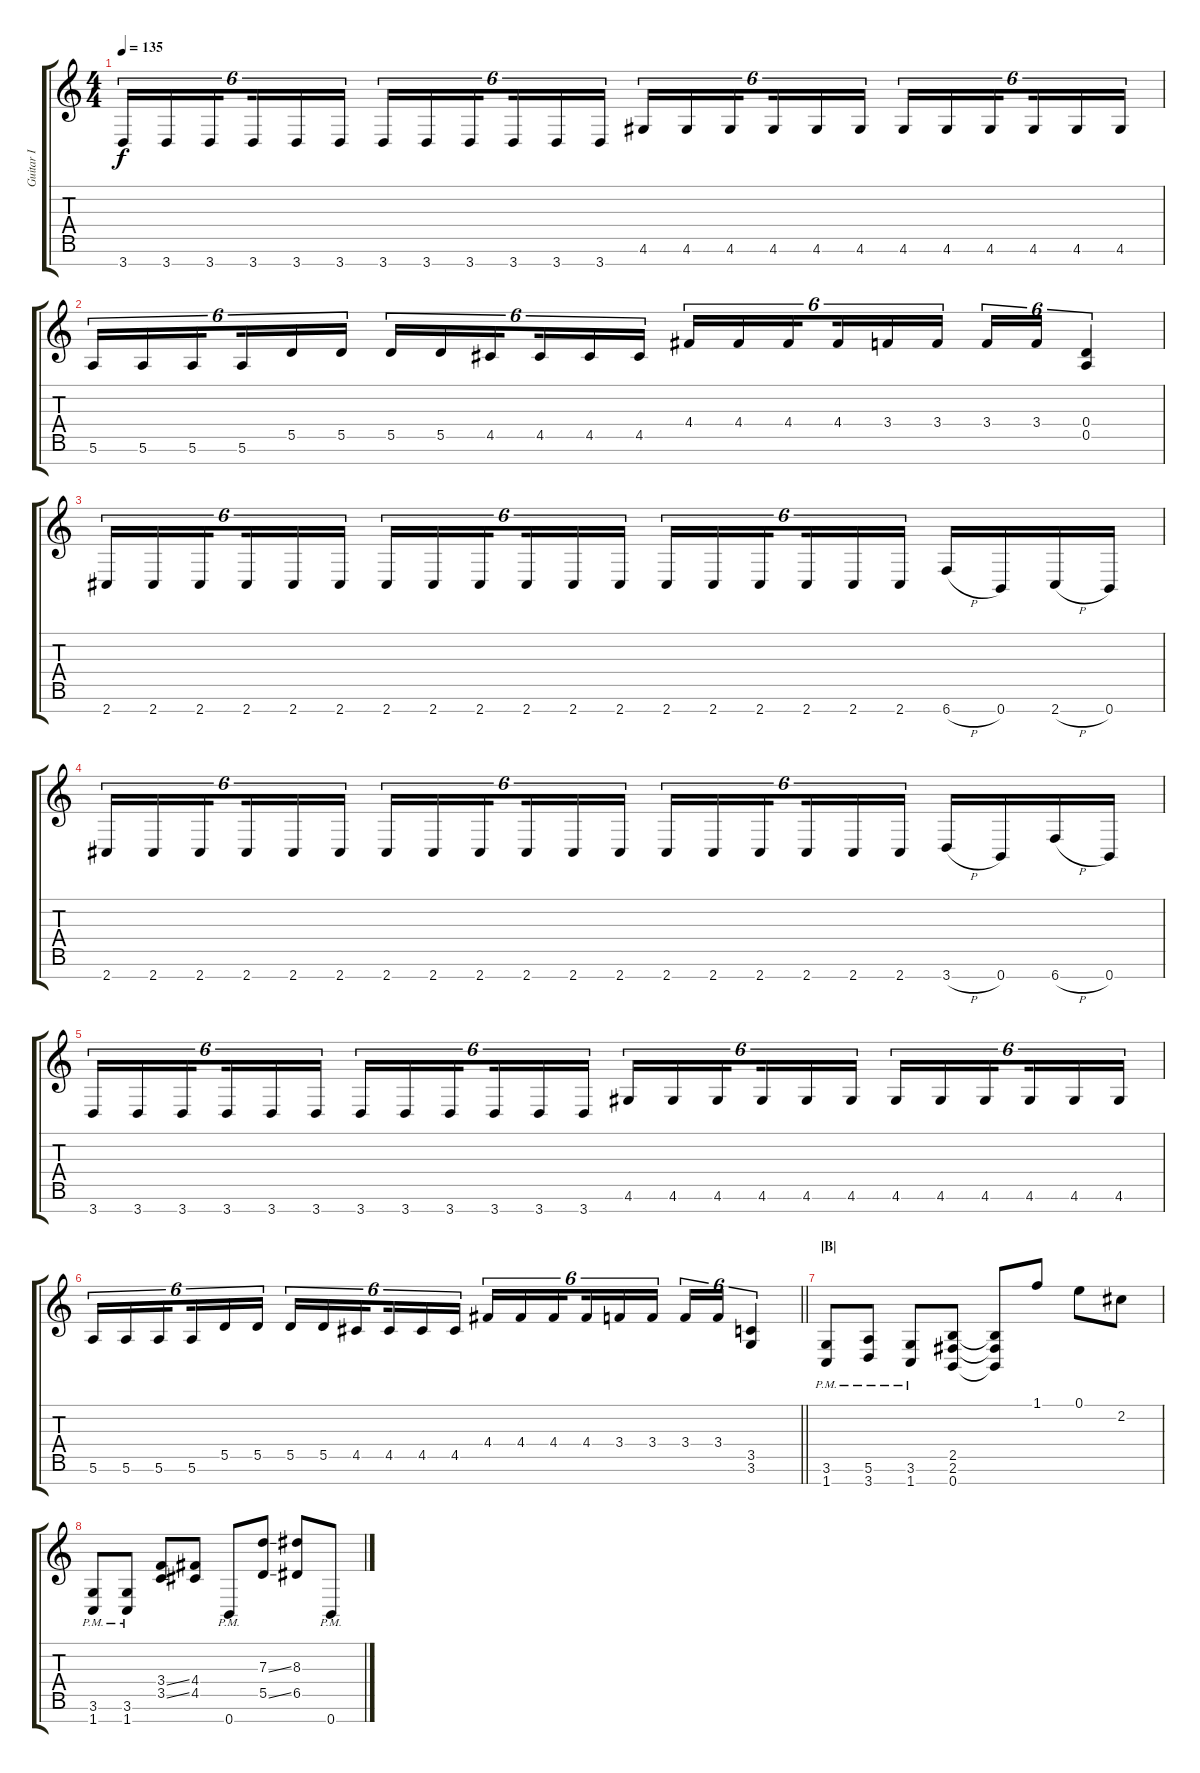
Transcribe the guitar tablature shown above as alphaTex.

\track ("Guitar I" "Guitar I") {instrument distortionguitar}
\staff {score tabs}
\tuning (E4 B3 G3 D3 A2 E2 B1) {hide}
\ts (4 4)
\tempo 135
\clef g2
\ks c
3.7.16{tu (6 4) dy f} 3.7.16{tu (6 4)} 3.7.16{tu (6 4) beam splitsecondary} 3.7.16{tu (6 4)} 3.7.16{tu (6 4)} 3.7.16{tu (6 4)} 3.7.16{tu (6 4)} 3.7.16{tu (6 4)} 3.7.16{tu (6 4) beam splitsecondary} 3.7.16{tu (6 4)} 3.7.16{tu (6 4)} 3.7.16{tu (6 4)} 4.6.16{tu (6 4)} 4.6.16{tu (6 4)} 4.6.16{tu (6 4) beam splitsecondary} 4.6.16{tu (6 4)} 4.6.16{tu (6 4)} 4.6.16{tu (6 4)} 4.6.16{tu (6 4)} 4.6.16{tu (6 4)} 4.6.16{tu (6 4) beam splitsecondary} 4.6.16{tu (6 4)} 4.6.16{tu (6 4)} 4.6.16{tu (6 4)} |
5.6.16{tu (6 4)} 5.6.16{tu (6 4)} 5.6.16{tu (6 4) beam splitsecondary} 5.6.16{tu (6 4)} 5.5.16{tu (6 4)} 5.5.16{tu (6 4)} 5.5.16{tu (6 4)} 5.5.16{tu (6 4)} 4.5.16{tu (6 4) beam splitsecondary} 4.5.16{tu (6 4)} 4.5.16{tu (6 4)} 4.5.16{tu (6 4)} 4.4.16{tu (6 4)} 4.4.16{tu (6 4)} 4.4.16{tu (6 4) beam splitsecondary} 4.4.16{tu (6 4)} 3.4.16{tu (6 4)} 3.4.16{tu (6 4)} 3.4.16{tu (6 4)} 3.4.16{tu (6 4)} (0.4 0.5).4{tu (6 4)} |
2.7.16{tu (6 4)} 2.7.16{tu (6 4)} 2.7.16{tu (6 4) beam splitsecondary} 2.7.16{tu (6 4)} 2.7.16{tu (6 4)} 2.7.16{tu (6 4)} 2.7.16{tu (6 4)} 2.7.16{tu (6 4)} 2.7.16{tu (6 4) beam splitsecondary} 2.7.16{tu (6 4)} 2.7.16{tu (6 4)} 2.7.16{tu (6 4)} 2.7.16{tu (6 4)} 2.7.16{tu (6 4)} 2.7.16{tu (6 4) beam splitsecondary} 2.7.16{tu (6 4)} 2.7.16{tu (6 4)} 2.7.16{tu (6 4)} 6.7{h}.16 0.7.16 2.7{h}.16 0.7.16 |
2.7.16{tu (6 4)} 2.7.16{tu (6 4)} 2.7.16{tu (6 4) beam splitsecondary} 2.7.16{tu (6 4)} 2.7.16{tu (6 4)} 2.7.16{tu (6 4)} 2.7.16{tu (6 4)} 2.7.16{tu (6 4)} 2.7.16{tu (6 4) beam splitsecondary} 2.7.16{tu (6 4)} 2.7.16{tu (6 4)} 2.7.16{tu (6 4)} 2.7.16{tu (6 4)} 2.7.16{tu (6 4)} 2.7.16{tu (6 4) beam splitsecondary} 2.7.16{tu (6 4)} 2.7.16{tu (6 4)} 2.7.16{tu (6 4)} 3.7{h}.16 0.7.16 6.7{h}.16 0.7.16 |
3.7.16{tu (6 4)} 3.7.16{tu (6 4)} 3.7.16{tu (6 4) beam splitsecondary} 3.7.16{tu (6 4)} 3.7.16{tu (6 4)} 3.7.16{tu (6 4)} 3.7.16{tu (6 4)} 3.7.16{tu (6 4)} 3.7.16{tu (6 4) beam splitsecondary} 3.7.16{tu (6 4)} 3.7.16{tu (6 4)} 3.7.16{tu (6 4)} 4.6.16{tu (6 4)} 4.6.16{tu (6 4)} 4.6.16{tu (6 4) beam splitsecondary} 4.6.16{tu (6 4)} 4.6.16{tu (6 4)} 4.6.16{tu (6 4)} 4.6.16{tu (6 4)} 4.6.16{tu (6 4)} 4.6.16{tu (6 4) beam splitsecondary} 4.6.16{tu (6 4)} 4.6.16{tu (6 4)} 4.6.16{tu (6 4)} |
\barLineRight lightlight
5.6.16{tu (6 4)} 5.6.16{tu (6 4)} 5.6.16{tu (6 4) beam splitsecondary} 5.6.16{tu (6 4)} 5.5.16{tu (6 4)} 5.5.16{tu (6 4)} 5.5.16{tu (6 4)} 5.5.16{tu (6 4)} 4.5.16{tu (6 4) beam splitsecondary} 4.5.16{tu (6 4)} 4.5.16{tu (6 4)} 4.5.16{tu (6 4)} 4.4.16{tu (6 4)} 4.4.16{tu (6 4)} 4.4.16{tu (6 4) beam splitsecondary} 4.4.16{tu (6 4)} 3.4.16{tu (6 4)} 3.4.16{tu (6 4)} 3.4.16{tu (6 4)} 3.4.16{tu (6 4)} (3.5 3.6).4{tu (6 4)} |
\section ("" "|B|")
(3.6{pm} 1.7{pm}).8 (5.6{pm} 3.7{pm}).8 (3.6{pm} 1.7{pm}).8 (2.5 2.6 0.7).8 (2.5{t} 2.6{t} 0.7{t}).8 1.1.8 0.1.8 2.2.8 |
(3.6{pm} 1.7{pm}).8 (3.6{pm} 1.7{pm}).8 (3.4{ss} 3.5{ss}).8 (4.4 4.5).8 0.7{pm}.8 (7.3{ss} 5.5{ss}).8 (8.3 6.5).8 0.7{pm}.8
